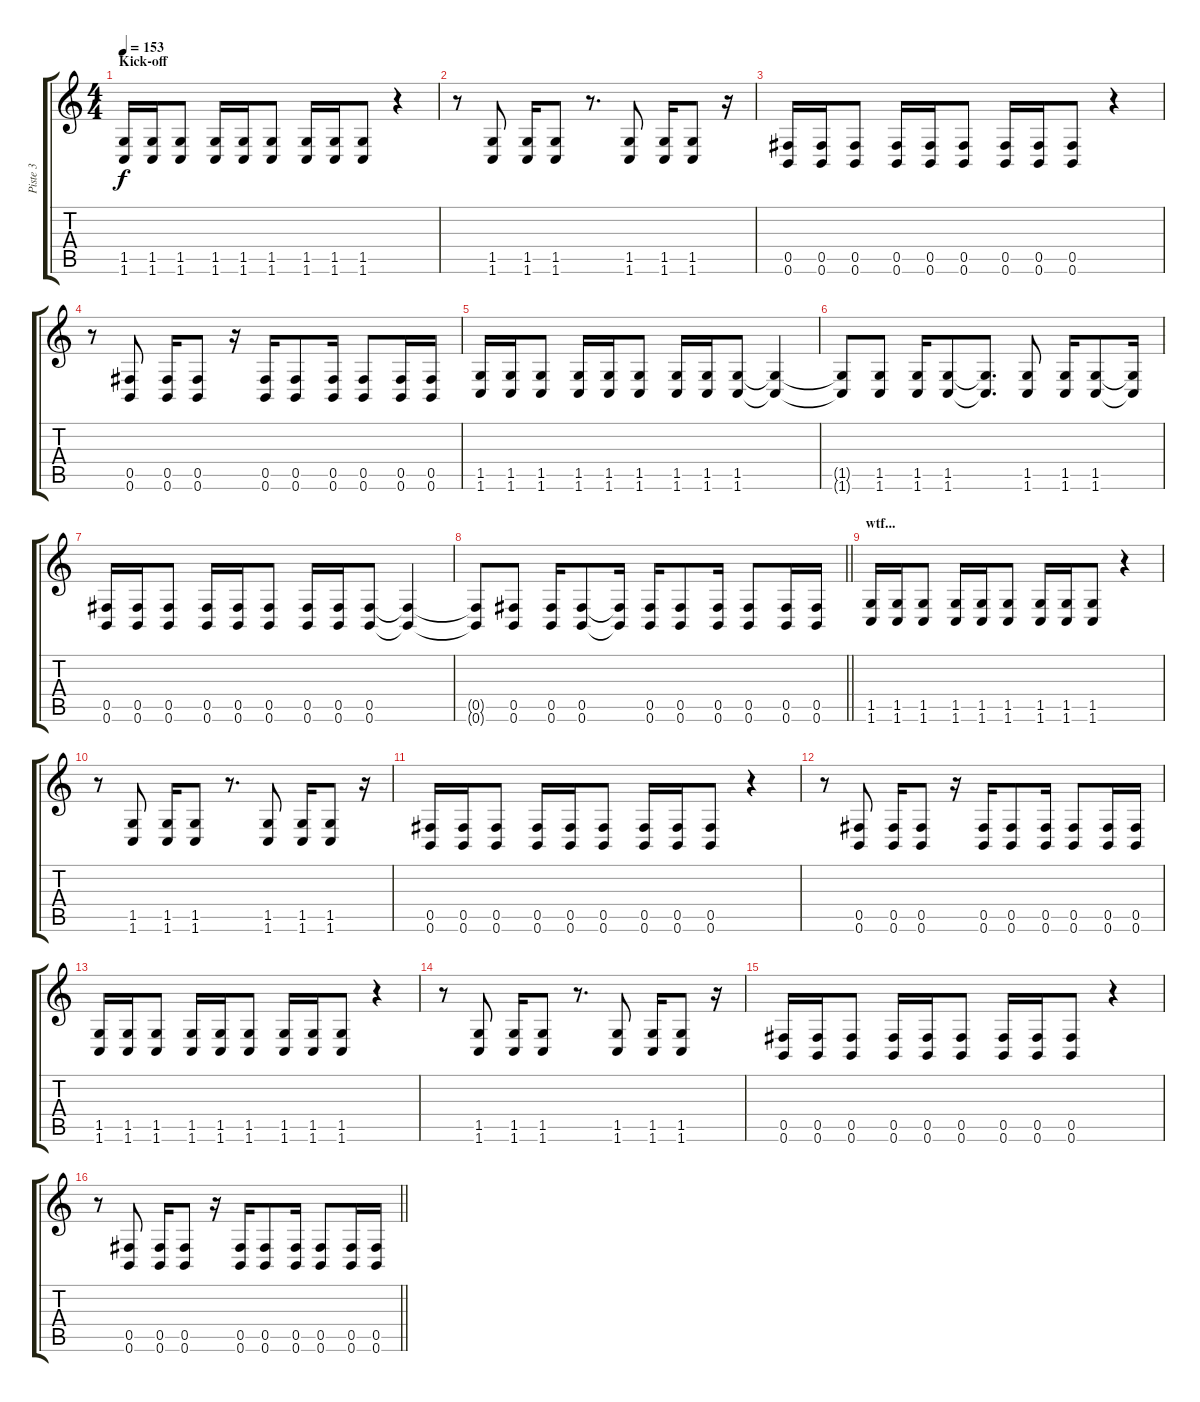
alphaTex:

\track ("Piste 3" "Piste 3") {instrument distortionguitar}
\staff {score tabs}
\tuning (Db4 Ab3 E3 B2 Gb2 B1) {hide}
\ts (4 4)
\section ("" "Kick-off")
\tempo 153
\clef g2
\ks c
(1.5 1.6).16{dy f balance 16} (1.5 1.6).16 (1.5 1.6).8 (1.5 1.6).16 (1.5 1.6).16 (1.5 1.6).8 (1.5 1.6).16 (1.5 1.6).16 (1.5 1.6).8 r.4 |
r.8 (1.5 1.6).8 (1.5 1.6).16 (1.5 1.6).8 r.8{d} (1.5 1.6).8 (1.5 1.6).16 (1.5 1.6).8 r.16 |
(0.5 0.6).16 (0.5 0.6).16 (0.5 0.6).8 (0.5 0.6).16 (0.5 0.6).16 (0.5 0.6).8 (0.5 0.6).16 (0.5 0.6).16 (0.5 0.6).8 r.4 |
r.8 (0.5 0.6).8 (0.5 0.6).16 (0.5 0.6).8 r.16 (0.5 0.6).16 (0.5 0.6).8 (0.5 0.6).16 (0.5 0.6).8 (0.5 0.6).16 (0.5 0.6).16 |
(1.5 1.6).16 (1.5 1.6).16 (1.5 1.6).8 (1.5 1.6).16 (1.5 1.6).16 (1.5 1.6).8 (1.5 1.6).16 (1.5 1.6).16 (1.5 1.6).8 (1.5{t} 1.6{t}).4 |
(1.5{t} 1.6{t}).8 (1.5 1.6).8 (1.5 1.6).16 (1.5 1.6).8 (1.5{t} 1.6{t}).8{d} (1.5 1.6).8 (1.5 1.6).16 (1.5 1.6).8 (1.5{t} 1.6{t}).16 |
(0.5 0.6).16 (0.5 0.6).16 (0.5 0.6).8 (0.5 0.6).16 (0.5 0.6).16 (0.5 0.6).8 (0.5 0.6).16 (0.5 0.6).16 (0.5 0.6).8 (0.5{t} 0.6{t}).4 |
\barLineRight lightlight
(0.5{t} 0.6{t}).8 (0.5 0.6).8 (0.5 0.6).16 (0.5 0.6).8 (0.5{t} 0.6{t}).16 (0.5 0.6).16 (0.5 0.6).8 (0.5 0.6).16 (0.5 0.6).8 (0.5 0.6).16 (0.5 0.6).16 |
\section ("" "wtf...")
(1.5 1.6).16 (1.5 1.6).16 (1.5 1.6).8 (1.5 1.6).16 (1.5 1.6).16 (1.5 1.6).8 (1.5 1.6).16 (1.5 1.6).16 (1.5 1.6).8 r.4 |
r.8 (1.5 1.6).8 (1.5 1.6).16 (1.5 1.6).8 r.8{d} (1.5 1.6).8 (1.5 1.6).16 (1.5 1.6).8 r.16 |
(0.5 0.6).16 (0.5 0.6).16 (0.5 0.6).8 (0.5 0.6).16 (0.5 0.6).16 (0.5 0.6).8 (0.5 0.6).16 (0.5 0.6).16 (0.5 0.6).8 r.4 |
r.8 (0.5 0.6).8 (0.5 0.6).16 (0.5 0.6).8 r.16 (0.5 0.6).16 (0.5 0.6).8 (0.5 0.6).16 (0.5 0.6).8 (0.5 0.6).16 (0.5 0.6).16 |
(1.5 1.6).16 (1.5 1.6).16 (1.5 1.6).8 (1.5 1.6).16 (1.5 1.6).16 (1.5 1.6).8 (1.5 1.6).16 (1.5 1.6).16 (1.5 1.6).8 r.4 |
r.8 (1.5 1.6).8 (1.5 1.6).16 (1.5 1.6).8 r.8{d} (1.5 1.6).8 (1.5 1.6).16 (1.5 1.6).8 r.16 |
(0.5 0.6).16 (0.5 0.6).16 (0.5 0.6).8 (0.5 0.6).16 (0.5 0.6).16 (0.5 0.6).8 (0.5 0.6).16 (0.5 0.6).16 (0.5 0.6).8 r.4 |
\barLineRight lightlight
r.8 (0.5 0.6).8 (0.5 0.6).16 (0.5 0.6).8 r.16 (0.5 0.6).16 (0.5 0.6).8 (0.5 0.6).16 (0.5 0.6).8 (0.5 0.6).16 (0.5 0.6).16
